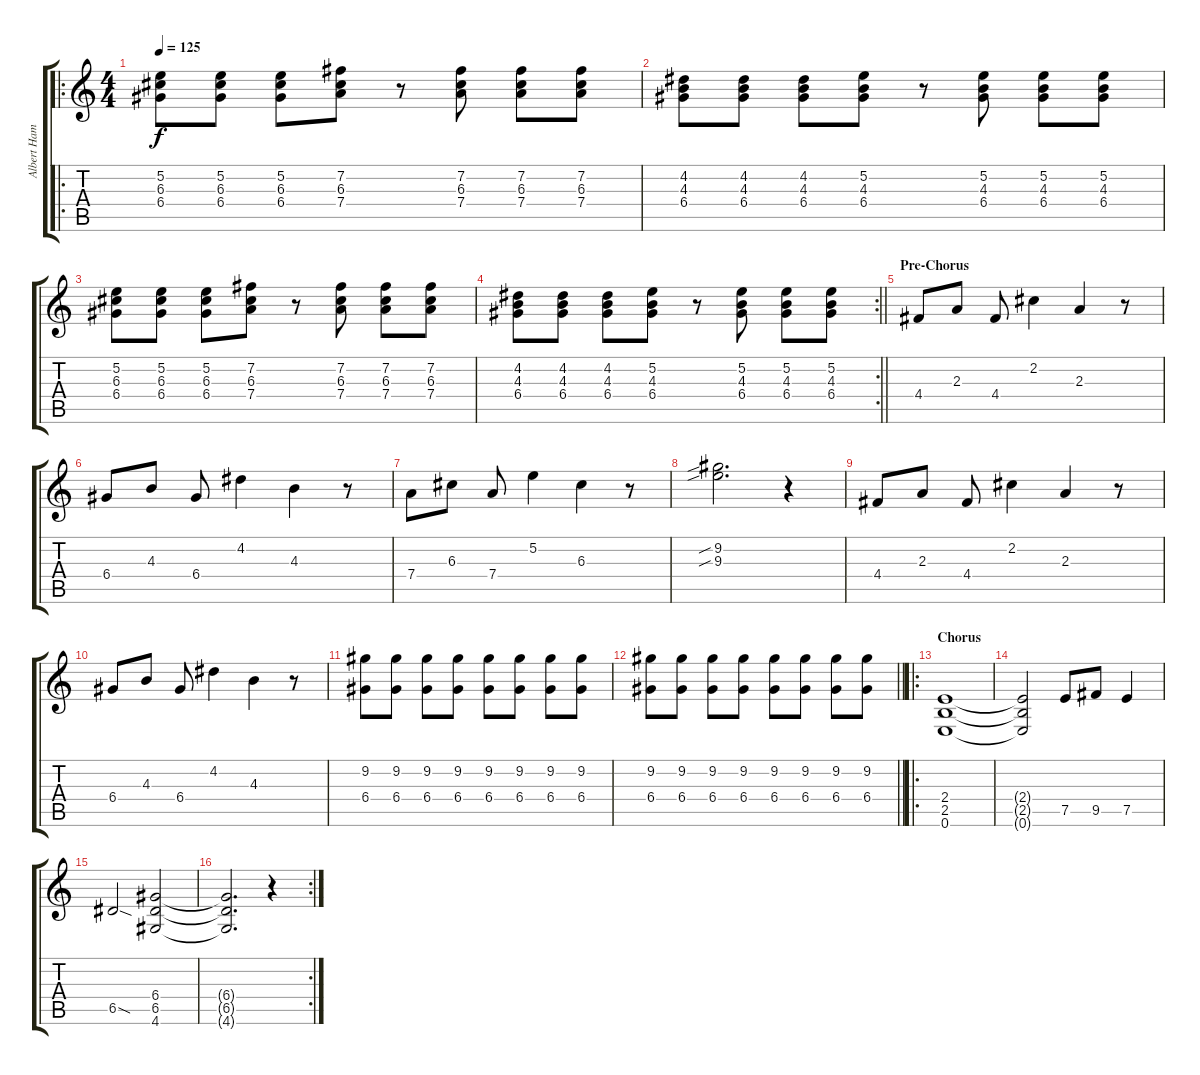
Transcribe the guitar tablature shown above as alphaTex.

\track ("Albert Hammond Jr." "Albert Ham") {instrument overdrivenguitar}
\staff {score tabs}
\tuning (E4 B3 G3 D3 A2 E2) {hide}
\ro
\ts (4 4)
\tempo 125
\clef g2
\ks c
(5.2 6.3 6.4).8{dy f} (5.2 6.3 6.4).8 (5.2 6.3 6.4).8 (7.2 6.3 7.4).8 r.8 (7.2 6.3 7.4).8 (7.2 6.3 7.4).8 (7.2 6.3 7.4).8 |
(4.2 4.3 6.4).8 (4.2 4.3 6.4).8 (4.2 4.3 6.4).8 (5.2 4.3 6.4).8 r.8 (5.2 4.3 6.4).8 (5.2 4.3 6.4).8 (5.2 4.3 6.4).8 |
(5.2 6.3 6.4).8 (5.2 6.3 6.4).8 (5.2 6.3 6.4).8 (7.2 6.3 7.4).8 r.8 (7.2 6.3 7.4).8 (7.2 6.3 7.4).8 (7.2 6.3 7.4).8 |
\rc 2
\barLineRight lightlight
(4.2 4.3 6.4).8 (4.2 4.3 6.4).8 (4.2 4.3 6.4).8 (5.2 4.3 6.4).8 r.8 (5.2 4.3 6.4).8 (5.2 4.3 6.4).8 (5.2 4.3 6.4).8 |
\section ("" "Pre-Chorus")
4.4.8 2.3.8 4.4.8 2.2.4 2.3.4 r.8 |
6.4.8 4.3.8 6.4.8 4.2.4 4.3.4 r.8 |
7.4.8 6.3.8 7.4.8 5.2.4 6.3.4 r.8 |
(9.2{sib} 9.3{sib}).2{d} r.4 |
4.4.8 2.3.8 4.4.8 2.2.4 2.3.4 r.8 |
6.4.8 4.3.8 6.4.8 4.2.4 4.3.4 r.8 |
(9.2 6.4).8 (9.2 6.4).8 (9.2 6.4).8 (9.2 6.4).8 (9.2 6.4).8 (9.2 6.4).8 (9.2 6.4).8 (9.2 6.4).8 |
\barLineRight lightlight
(9.2 6.4).8 (9.2 6.4).8 (9.2 6.4).8 (9.2 6.4).8 (9.2 6.4).8 (9.2 6.4).8 (9.2 6.4).8 (9.2 6.4).8 |
\ro
\section ("" "Chorus")
(2.4 2.5 0.6).1 |
(2.4{t} 2.5{t} 0.6{t}).2 7.5.8 9.5.8 7.5.4 |
6.5{sod}.2 (6.4 6.5 4.6).2 |
\rc 2
(6.4{t} 6.5{t} 4.6{t}).2{d} r.4
